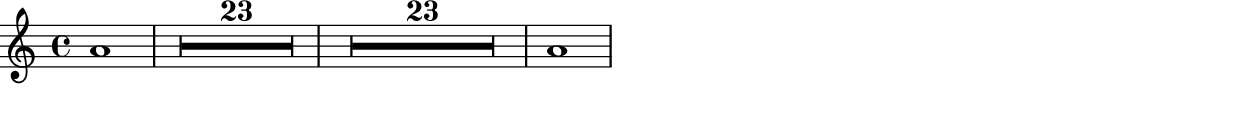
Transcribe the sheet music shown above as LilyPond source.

%% Generated by lilypond-book.py
%% Options: [exampleindent=10.16\mm,indent=0\mm,line-width=160\mm,quote]
\include "lilypond-book-preamble.ly"


% ****************************************************************
% Start cut-&-pastable-section
% ****************************************************************



\paper {
  indent = 0\mm
  line-width = 160\mm
  % offset the left padding, also add 1mm as lilypond creates cropped
  % images with a little space on the right
  line-width = #(- line-width (* mm  3.000000) (* mm 1))
  line-width = 160\mm - 2.0 * 10.16\mm
  % offset the left padding, also add 1mm as lilypond creates cropped
  % images with a little space on the right
  line-width = #(- line-width (* mm  3.000000) (* mm 1))
}

\layout {
  
}





% ****************************************************************
% ly snippet:
% ****************************************************************
\sourcefileline 3356
\relative \compressMMRests {
  a'1
  R1*23
  % increase the length of the rest bar
  \once \override MultiMeasureRest.minimum-length = #20
  R1*23
  a1
}



% ****************************************************************
% end ly snippet
% ****************************************************************
